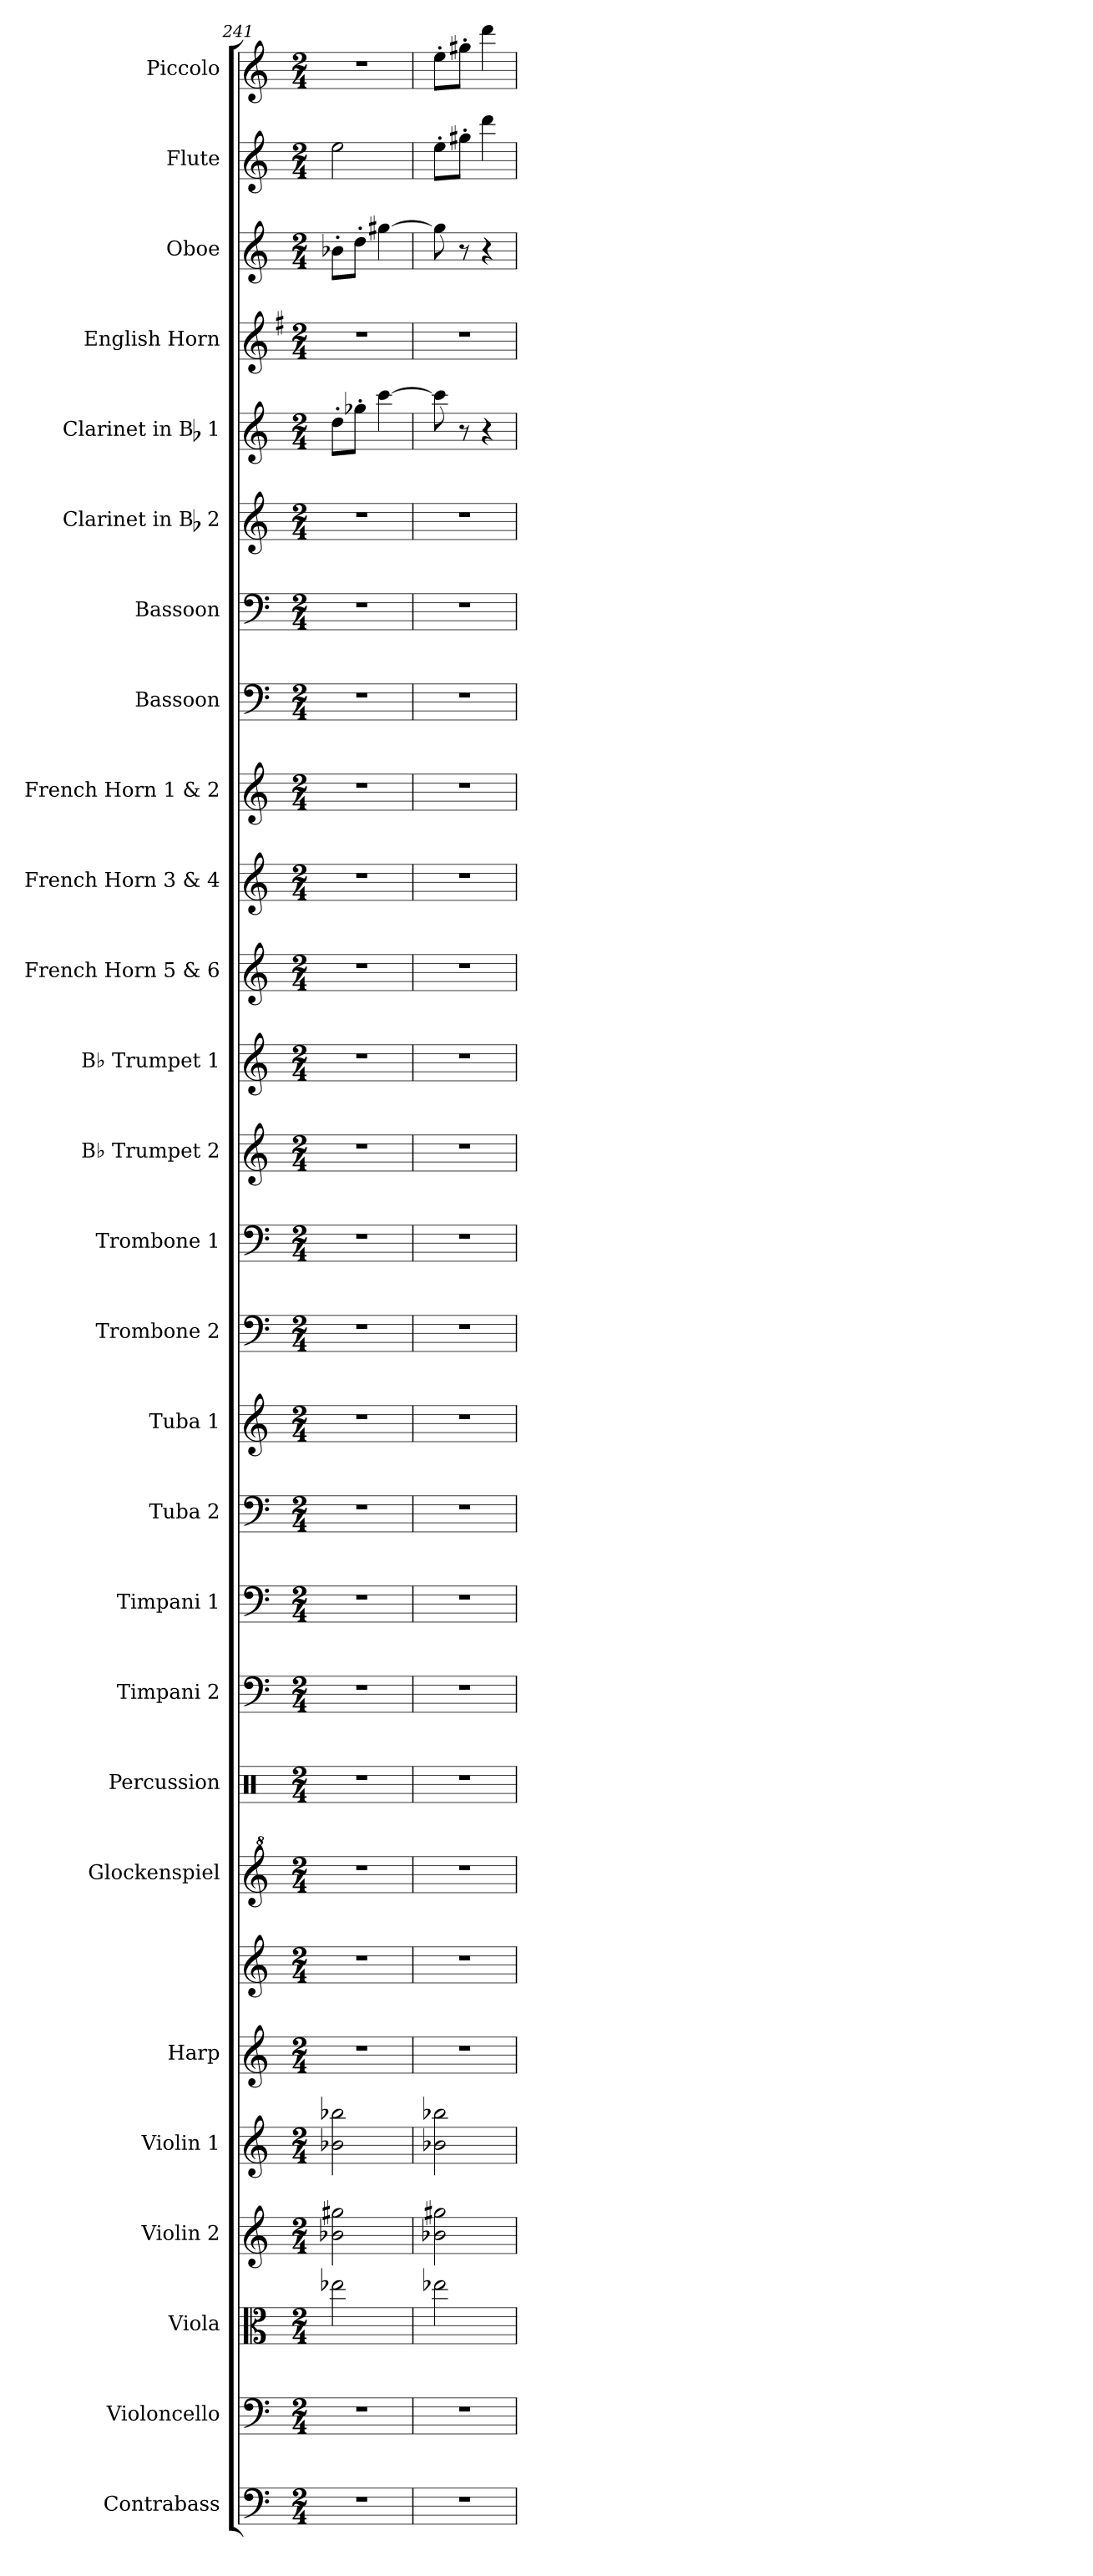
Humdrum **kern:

**kern	**kern	**kern	**kern	**kern	**kern	**kern	**kern	**kern	**kern	**kern	**kern	**kern	**kern	**kern	**kern	**kern	**kern	**kern	**kern	**kern	**kern	**kern	**kern	**kern	**kern	**kern	**kern
*part27	*part26	*part25	*part24	*part23	*part22	*part22	*part21	*part20	*part19	*part18	*part17	*part16	*part15	*part14	*part13	*part12	*part11	*part10	*part9	*part8	*part7	*part6	*part5	*part4	*part3	*part2	*part1
*staff28	*staff27	*staff26	*staff25	*staff24	*staff23	*staff22	*staff21	*staff20	*staff19	*staff18	*staff17	*staff16	*staff15	*staff14	*staff13	*staff12	*staff11	*staff10	*staff9	*staff8	*staff7	*staff6	*staff5	*staff4	*staff3	*staff2	*staff1
*I"Contrabass	*I"Violoncello	*I"Viola	*I"Violin 2	*I"Violin 1	*I"Harp	*	*I"Glockenspiel	*I"Percussion	*I"Timpani 2	*I"Timpani 1	*I"Tuba 2	*I"Tuba 1	*I"Trombone 2	*I"Trombone 1	*I"B♭ Trumpet 2	*I"B♭ Trumpet 1	*I"French Horn 5 &amp; 6	*I"French Horn 3 &amp; 4	*I"French Horn 1 &amp; 2	*I"Bassoon	*I"Bassoon	*I"Clarinet in Bb 2	*I"Clarinet in Bb 1	*I"English Horn	*I"Oboe	*I"Flute	*I"Piccolo
*I'Cbs.	*I'Vlc.	*I'Vla.	*I'Vln. 2	*I'Vln. 1	*I'Hrp.	*	*I'Glk.	*I'Perc.	*I'Timp. 2	*I'Timp. 1	*I'Tba. 2	*I'Tba. 1	*I'Tbn. 2	*I'Tbn. 1	*I'B♭ Tpt. 2	*I'B♭ Tpt. 1	*I'F Hn. 5 &amp; 6	*I'F Hn. 3 &amp; 4	*I'F Hn. 1 &amp; 2	*I'Bsn.	*I'Bsn.	*	*	*I'Eng Hn.	*I'Ob.	*I'Fl.	*I'Pic.
*clefF4	*clefF4	*clefC3	*clefG2	*clefG2	*clefG2	*clefG2	*clefG^2	*clefX	*clefF4	*clefF4	*clefF4	*clefG2	*clefF4	*clefF4	*clefG2	*clefG2	*clefG2	*clefG2	*clefG2	*clefF4	*clefF4	*clefG2	*clefG2	*clefG2	*clefG2	*clefG2	*clefG2
*	*	*	*	*	*	*	*	*	*	*	*	*	*	*	*ITrd1c2	*ITrd1c2	*ITrd4c7	*ITrd4c7	*ITrd4c7	*	*	*ITrd-5c-8	*ITrd-5c-8	*ITrd4c7	*	*	*
*k[]	*k[]	*k[]	*k[]	*k[]	*k[]	*k[]	*k[]	*k[]	*k[]	*k[]	*k[]	*k[]	*k[]	*k[]	*k[b-e-]	*k[b-e-]	*k[b-]	*k[b-]	*k[b-]	*k[]	*k[]	*k[b-e-a-d-]	*k[b-e-a-d-]	*k[]	*k[]	*k[]	*k[]
*M2/4	*M2/4	*M2/4	*M2/4	*M2/4	*M2/4	*M2/4	*M2/4	*M2/4	*M2/4	*M2/4	*M2/4	*M2/4	*M2/4	*M2/4	*M2/4	*M2/4	*M2/4	*M2/4	*M2/4	*M2/4	*M2/4	*M2/4	*M2/4	*M2/4	*M2/4	*M2/4	*M2/4
=241	=241	=241	=241	=241	=241	=241	=241	=241	=241	=241	=241	=241	=241	=241	=241	=241	=241	=241	=241	=241	=241	=241	=241	=241	=241	=241	=241
2r	2r	2ee-X\	2b-X\ 2gg#X\	2b-X\ 2bb-X\	2r	2r	2r	2r	2r	2r	2r	2r	2r	2r	2r	2r	2r	2r	2r	2r	2r	2r	8bb-'\L	2r	8b-X'\L	2ee\	2r
.	.	.	.	.	.	.	.	.	.	.	.	.	.	.	.	.	.	.	.	.	.	.	8eee--X'\J	.	8dd'\J	.	.
.	.	.	.	.	.	.	.	.	.	.	.	.	.	.	.	.	.	.	.	.	.	.	[4aaa-\	.	[4gg#X\	.	.
!!LO:PB:g=z
=242	=242	=242	=242	=242	=242	=242	=242	=242	=242	=242	=242	=242	=242	=242	=242	=242	=242	=242	=242	=242	=242	=242	=242	=242	=242	=242	=242
2r	2r	2ee-X\	2b-X\ 2gg#X\	2b-X\ 2bb-X\	2r	2r	2r	2r	2r	2r	2r	2r	2r	2r	2r	2r	2r	2r	2r	2r	2r	2r	8aaa-\]	2r	8gg#\]	8ee'\L	8ee'\L
.	.	.	.	.	.	.	.	.	.	.	.	.	.	.	.	.	.	.	.	.	.	.	8r	.	8r	8gg#X'\J	8gg#X'\J
.	.	.	.	.	.	.	.	.	.	.	.	.	.	.	.	.	.	.	.	.	.	.	4r	.	4r	4ddd\	4ddd\
=	=	=	=	=	=	=	=	=	=	=	=	=	=	=	=	=	=	=	=	=	=	=	=	=	=	=	=
*-	*-	*-	*-	*-	*-	*-	*-	*-	*-	*-	*-	*-	*-	*-	*-	*-	*-	*-	*-	*-	*-	*-	*-	*-	*-	*-	*-
